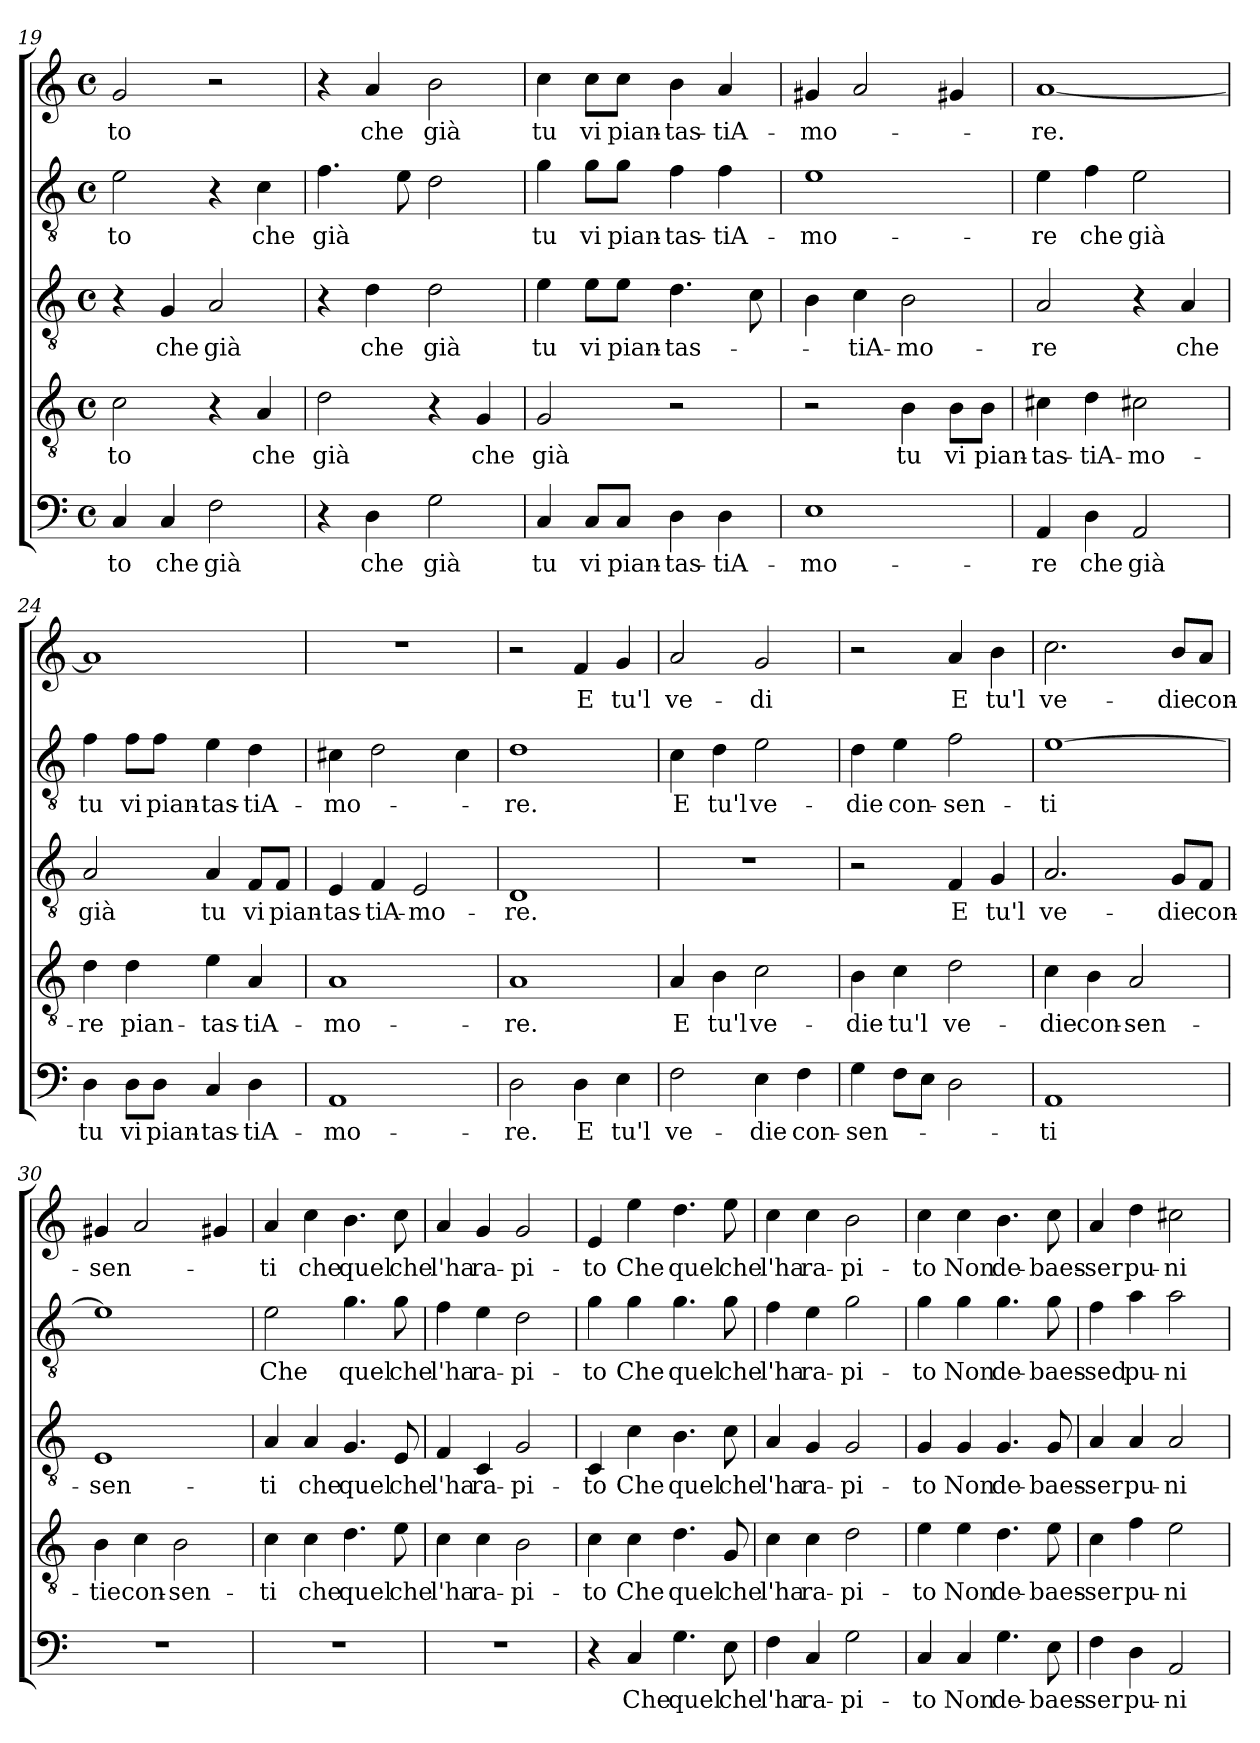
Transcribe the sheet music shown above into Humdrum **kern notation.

**kern	**text	**kern	**text	**kern	**text	**kern	**text	**kern	**text
*part5	*part5	*part4	*part4	*part3	*part3	*part2	*part2	*part1	*part1
*staff5	*staff5	*staff4	*staff4	*staff3	*staff3	*staff2	*staff2	*staff1	*staff1
*clefF4	*	*clefGv2	*	*clefGv2	*	*clefGv2	*	*clefG2	*
*k[]	*	*k[]	*	*k[]	*	*k[]	*	*k[]	*
*C:	*	*C:	*	*C:	*	*C:	*	*C:	*
*M4/4	*	*M4/4	*	*M4/4	*	*M4/4	*	*M4/4	*
*met(c)	*	*met(c)	*	*met(c)	*	*met(c)	*	*met(c)	*
=19	=19	=19	=19	=19	=19	=19	=19	=19	=19
4C/	-to	2c\	-to	4r	.	2e\	-to	2g/	-to
4C/	che	.	.	4G/	che	.	.	.	.
2F\	già	4r	.	2A/	già	4r	.	2r	.
.	.	4A/	che	.	.	4c\	che	.	.
=20	=20	=20	=20	=20	=20	=20	=20	=20	=20
4r	.	2d\	già	4r	.	4.f\	già	4r	.
4D\	che	.	.	4d\	che	.	.	4a/	che
.	.	.	.	.	.	8e\	.	.	.
2G\	già	4r	.	2d\	già	2d\	.	2b\	già
.	.	4G/	che	.	.	.	.	.	.
!!LO:LB:g=z
=21	=21	=21	=21	=21	=21	=21	=21	=21	=21
4C/	tu	2G/	già	4e\	tu	4g\	tu	4cc\	tu
8C/L	vi	.	.	8e\L	vi	8g\L	vi	8cc\L	vi
8C/J	pian-	.	.	8e\J	pian-	8g\J	pian-	8cc\J	pian-
4D\	-tas-	2r	.	4.d\	-tas-	4f\	-tas-	4b\	-tas-
4D\	-tiA-	.	.	.	.	4f\	-tiA-	4a/	-tiA-
.	.	.	.	8c\	.	.	.	.	.
=22	=22	=22	=22	=22	=22	=22	=22	=22	=22
1E	-mo-	2r	.	4B\	.	1e	-mo-	4g#X/	-mo-
.	.	.	.	4c\	-tiA-	.	.	2a/	.
.	.	4B\	tu	2B\	-mo-	.	.	.	.
.	.	8B\L	vi	.	.	.	.	4g#X/	.
.	.	8B\J	pian-	.	.	.	.	.	.
=23	=23	=23	=23	=23	=23	=23	=23	=23	=23
4AA/	-re	4c#X\	-tas-	2A/	-re	4e\	-re	[1a	-re.
4D\	che	4d\	-tiA-	.	.	4f\	che	.	.
2AA/	già	2c#X\	-mo-	4r	.	2e\	già	.	.
.	.	.	.	4A/	che	.	.	.	.
=24	=24	=24	=24	=24	=24	=24	=24	=24	=24
4D\	tu	4d\	-re	2A/	già	4f\	tu	1a]	.
8D\L	vi	4d\	pian-	.	.	8f\L	vi	.	.
8D\J	pian-	.	.	.	.	8f\J	pian-	.	.
4C/	-tas-	4e\	-tas-	4A/	tu	4e\	-tas-	.	.
4D\	-tiA-	4A/	-tiA-	8F/L	vi	4d\	-tiA-	.	.
.	.	.	.	8F/J	pian-	.	.	.	.
=25	=25	=25	=25	=25	=25	=25	=25	=25	=25
1AA	-mo-	1A	-mo-	4E/	-tas-	4c#X\	-mo-	1r	.
.	.	.	.	4F/	-tiA-	2d\	.	.	.
.	.	.	.	2E/	-mo-	.	.	.	.
.	.	.	.	.	.	4c#\	.	.	.
!!LO:LB:g=z
=26	=26	=26	=26	=26	=26	=26	=26	=26	=26
2D\	-re.	1A	-re.	1D	-re.	1d	-re.	2r	.
4D\	E	.	.	.	.	.	.	4f/	E
4E\	tu'l	.	.	.	.	.	.	4g/	tu'l
=27	=27	=27	=27	=27	=27	=27	=27	=27	=27
2F\	ve-	4A/	E	1r	.	4c\	E	2a/	ve-
.	.	4B\	tu'l	.	.	4d\	tu'l	.	.
4E\	-die	2c\	ve-	.	.	2e\	ve-	2g/	-di
4F\	con-	.	.	.	.	.	.	.	.
=28	=28	=28	=28	=28	=28	=28	=28	=28	=28
4G\	-sen-	4B\	-die	2r	.	4d\	-die	2r	.
8F\L	.	4c\	tu'l	.	.	4e\	con-	.	.
8E\J	.	.	.	.	.	.	.	.	.
2D\	.	2d\	ve-	4F/	E	2f\	-sen-	4a/	E
.	.	.	.	4G/	tu'l	.	.	4b\	tu'l
=29	=29	=29	=29	=29	=29	=29	=29	=29	=29
1AA	-ti	4c\	-die	2.A/	ve-	[1e	-ti	2.cc\	ve-
.	.	4B\	con-	.	.	.	.	.	.
.	.	2A/	-sen-	.	.	.	.	.	.
.	.	.	.	8G/L	-die	.	.	8b/L	-die
.	.	.	.	8F/J	con-	.	.	8a/J	con-
=30	=30	=30	=30	=30	=30	=30	=30	=30	=30
1r	.	4B\	-tie	1E	-sen-	1e]	.	4g#X/	-sen-
.	.	4c\	con-	.	.	.	.	2a/	.
.	.	2B\	-sen-	.	.	.	.	.	.
.	.	.	.	.	.	.	.	4g#X/	.
!!LO:PB:g=z
=31	=31	=31	=31	=31	=31	=31	=31	=31	=31
1r	.	4c\	-ti	4A/	-ti	2e\	Che	4a/	-ti
.	.	4c\	che	4A/	che	.	.	4cc\	che
.	.	4.d\	quel	4.G/	quel	4.g\	quel	4.b\	quel
.	.	8e\	che	8E/	che	8g\	che	8cc\	che
=32	=32	=32	=32	=32	=32	=32	=32	=32	=32
1r	.	4c\	l'ha	4F/	l'ha	4f\	l'ha	4a/	l'ha
.	.	4c\	ra-	4C/	ra-	4e\	ra-	4g/	ra-
.	.	2B\	-pi-	2G/	-pi-	2d\	-pi-	2g/	-pi-
=33	=33	=33	=33	=33	=33	=33	=33	=33	=33
4r	.	4c\	-to	4C/	-to	4g\	-to	4e/	-to
4C/	Che	4c\	Che	4c\	Che	4g\	Che	4ee\	Che
4.G\	quel	4.d\	quel	4.B\	quel	4.g\	quel	4.dd\	quel
8E\	che	8G/	che	8c\	che	8g\	che	8ee\	che
=34	=34	=34	=34	=34	=34	=34	=34	=34	=34
4F\	l'ha	4c\	l'ha	4A/	l'ha	4f\	l'ha	4cc\	l'ha
4C/	ra-	4c\	ra-	4G/	ra-	4e\	ra-	4cc\	ra-
2G\	-pi-	2d\	-pi-	2G/	-pi-	2g\	-pi-	2b\	-pi-
=35	=35	=35	=35	=35	=35	=35	=35	=35	=35
4C/	-to	4e\	-to	4G/	-to	4g\	-to	4cc\	-to
4C/	Non	4e\	Non	4G/	Non	4g\	Non	4cc\	Non
4.G\	de-	4.d\	de-	4.G/	de-	4.g\	de-	4.b\	de-
8E\	-baes-	8e\	-baes-	8G/	-baes-	8g\	-baes-	8cc\	-baes-
!!LO:LB:g=z
=36	=36	=36	=36	=36	=36	=36	=36	=36	=36
4F\	-ser	4c\	-ser	4A/	-ser	4f\	-sed	4a/	-ser
4D\	pu-	4f\	pu-	4A/	pu-	4a\	pu-	4dd\	pu-
2AA/	-ni-	2e\	-ni-	2A/	-ni-	2a\	-ni-	2cc#X\	-ni-
=	=	=	=	=	=	=	=	=	=
*-	*-	*-	*-	*-	*-	*-	*-	*-	*-
